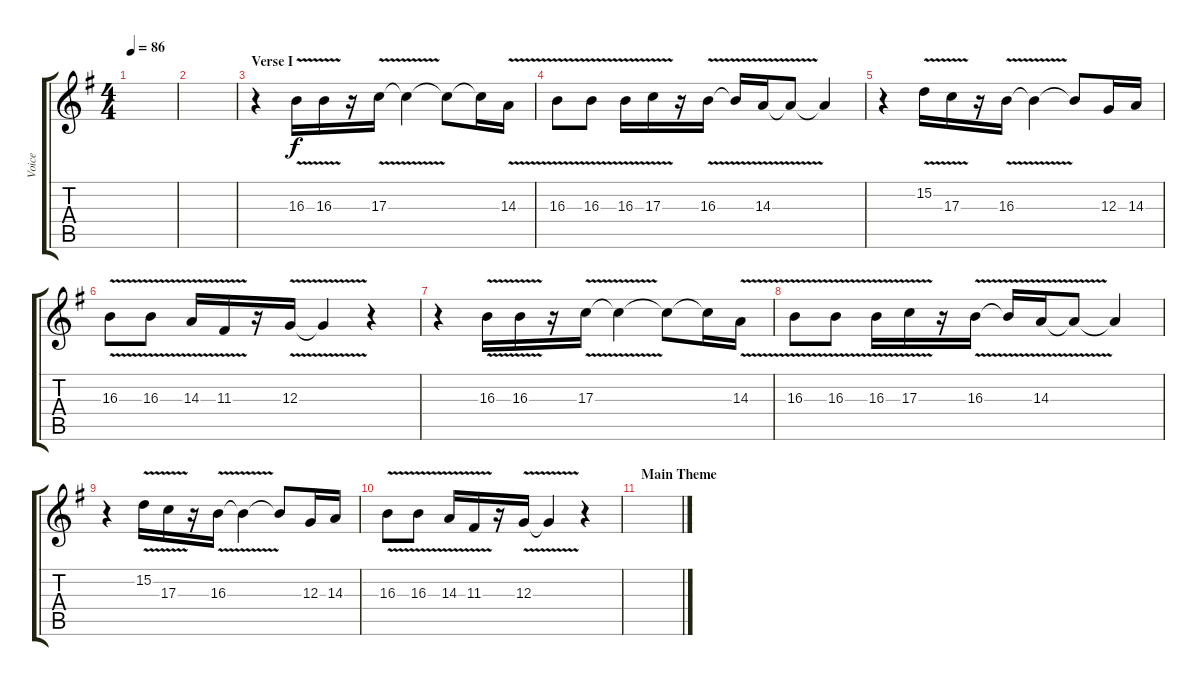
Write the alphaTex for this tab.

\track ("Voice" "Voice") {instrument lead2sawtooth}
\staff {score tabs}
\tuning (E4 B3 G3 D3 A2 E2) {hide}
\ts (4 4)
\tempo 86
\clef g2
\ks eminor
|
|
\section ("" "Verse I")
r.4{volume 16 instrument lead2sawtooth} 16.3{v}.16 16.3{v}.16 r.16 17.3{v}.16 17.3{t}.4 17.3{t}.8 17.3{t}.16 14.3{v}.16 |
16.3{v}.8 16.3{v}.8 16.3{v}.16 17.3{v}.16 r.16 16.3{v}.16 16.3{t}.16 14.3{v}.16 14.3{t}.8 14.3{t}.4 |
r.4 15.2{v}.16 17.3{v}.16 r.16 16.3{v}.16 16.3{t}.4 16.3{t}.8 12.3.16 14.3.16 |
16.3{v}.8 16.3{v}.8 14.3{v}.16 11.3{v}.16 r.16 12.3{v}.16 12.3{t}.4 r.4 |
r.4{volume 16} 16.3{v}.16 16.3{v}.16 r.16 17.3{v}.16 17.3{t}.4 17.3{t}.8 17.3{t}.16 14.3{v}.16 |
16.3{v}.8 16.3{v}.8 16.3{v}.16 17.3{v}.16 r.16 16.3{v}.16 16.3{t}.16 14.3{v}.16 14.3{t}.8 14.3{t}.4 |
r.4 15.2{v}.16 17.3{v}.16 r.16 16.3{v}.16 16.3{t}.4 16.3{t}.8 12.3.16 14.3.16 |
16.3{v}.8 16.3{v}.8 14.3{v}.16 11.3{v}.16 r.16 12.3{v}.16 12.3{t}.4 r.4 |
\section ("" "Main Theme")
